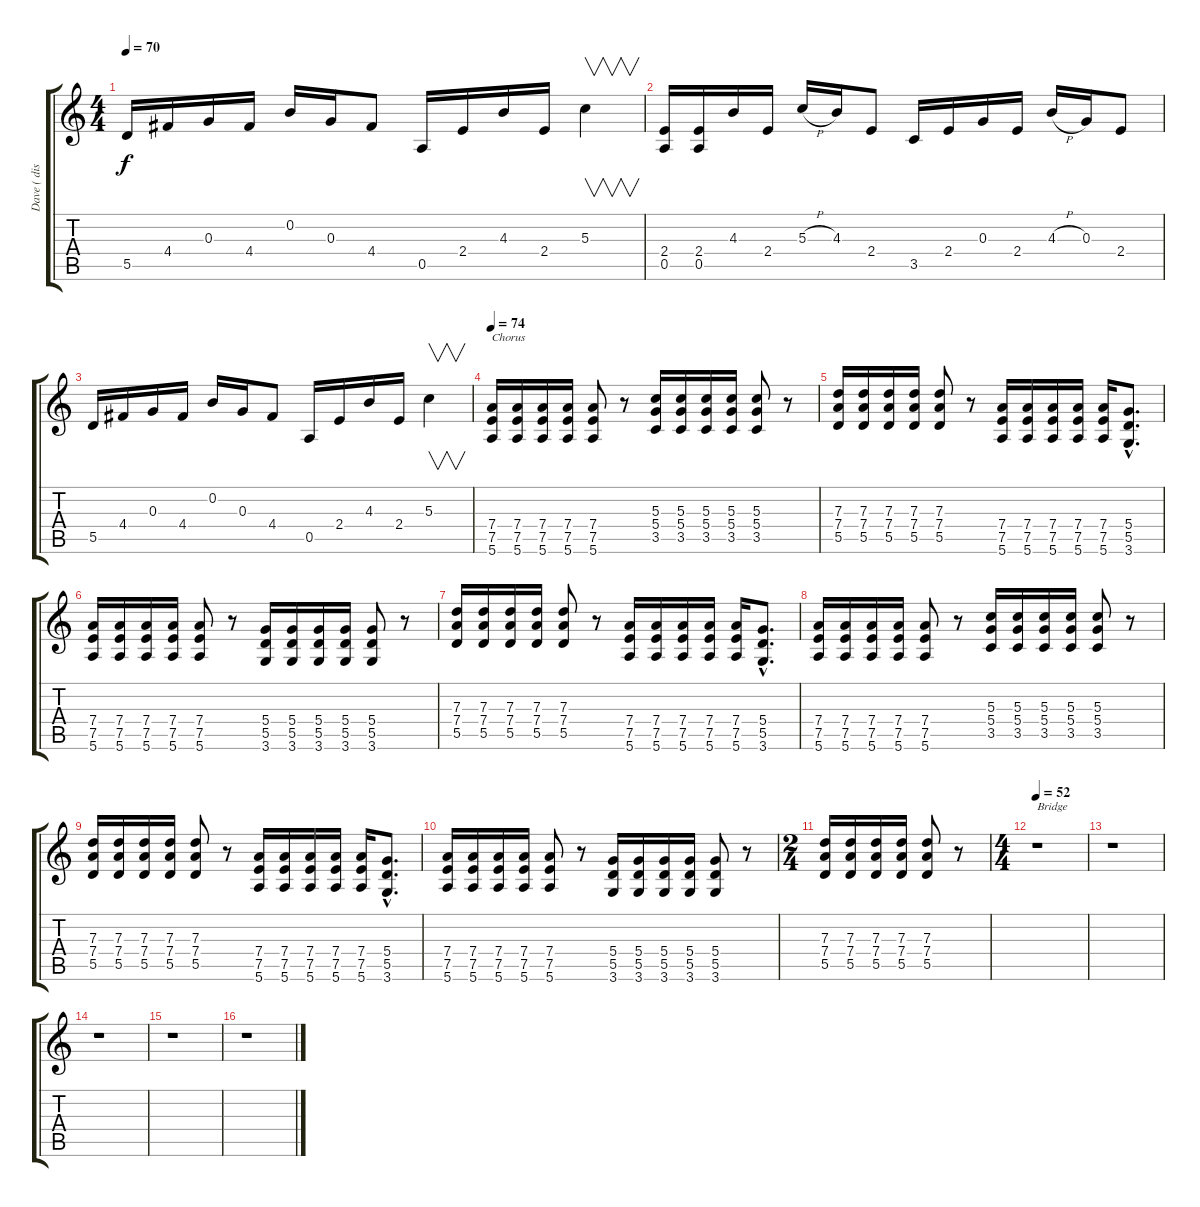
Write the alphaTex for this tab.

\track ("Dave ( distortion )" "Dave ( dis") {instrument distortionguitar}
\staff {score tabs}
\tuning (E4 B3 G3 D3 A2 E2) {hide}
\ts (4 4)
\tempo 70
\clef g2
\ks c
5.5.16{dy f} 4.4.16 0.3.16 4.4.16 0.2.16 0.3.16 4.4.8 0.5.16 2.4.16 4.3.16 2.4.16 5.3.4{v} |
(2.4 0.5).16 (2.4 0.5).16 4.3.16 2.4.16 5.3{h}.16 4.3.16 2.4.8 3.5.16 2.4.16 0.3.16 2.4.16 4.3{h}.16 0.3.16 2.4.8 |
5.5.16 4.4.16 0.3.16 4.4.16 0.2.16 0.3.16 4.4.8 0.5.16 2.4.16 4.3.16 2.4.16 5.3.4{v} |
\tempo 74
(7.4 7.5 5.6).16{txt "Chorus"} (7.4 7.5 5.6).16 (7.4 7.5 5.6).16 (7.4 7.5 5.6).16 (7.4 7.5 5.6).8 r.8 (5.3 5.4 3.5).16 (5.3 5.4 3.5).16 (5.3 5.4 3.5).16 (5.3 5.4 3.5).16 (5.3 5.4 3.5).8 r.8 |
(7.3 7.4 5.5).16 (7.3 7.4 5.5).16 (7.3 7.4 5.5).16 (7.3 7.4 5.5).16 (7.3 7.4 5.5).8 r.8 (7.4 7.5 5.6).16 (7.4 7.5 5.6).16 (7.4 7.5 5.6).16 (7.4 7.5 5.6).16 (7.4 7.5 5.6).16 (5.4{hac} 5.5{hac} 3.6{hac}).8{d} |
(7.4 7.5 5.6).16 (7.4 7.5 5.6).16 (7.4 7.5 5.6).16 (7.4 7.5 5.6).16 (7.4 7.5 5.6).8 r.8 (5.4 5.5 3.6).16 (5.4 5.5 3.6).16 (5.4 5.5 3.6).16 (5.4 5.5 3.6).16 (5.4 5.5 3.6).8 r.8 |
(7.3 7.4 5.5).16 (7.3 7.4 5.5).16 (7.3 7.4 5.5).16 (7.3 7.4 5.5).16 (7.3 7.4 5.5).8 r.8 (7.4 7.5 5.6).16 (7.4 7.5 5.6).16 (7.4 7.5 5.6).16 (7.4 7.5 5.6).16 (7.4 7.5 5.6).16 (5.4{hac} 5.5{hac} 3.6{hac}).8{d} |
(7.4 7.5 5.6).16 (7.4 7.5 5.6).16 (7.4 7.5 5.6).16 (7.4 7.5 5.6).16 (7.4 7.5 5.6).8 r.8 (5.3 5.4 3.5).16 (5.3 5.4 3.5).16 (5.3 5.4 3.5).16 (5.3 5.4 3.5).16 (5.3 5.4 3.5).8 r.8 |
(7.3 7.4 5.5).16 (7.3 7.4 5.5).16 (7.3 7.4 5.5).16 (7.3 7.4 5.5).16 (7.3 7.4 5.5).8 r.8 (7.4 7.5 5.6).16 (7.4 7.5 5.6).16 (7.4 7.5 5.6).16 (7.4 7.5 5.6).16 (7.4 7.5 5.6).16 (5.4{hac} 5.5{hac} 3.6{hac}).8{d} |
(7.4 7.5 5.6).16 (7.4 7.5 5.6).16 (7.4 7.5 5.6).16 (7.4 7.5 5.6).16 (7.4 7.5 5.6).8 r.8 (5.4 5.5 3.6).16 (5.4 5.5 3.6).16 (5.4 5.5 3.6).16 (5.4 5.5 3.6).16 (5.4 5.5 3.6).8 r.8 |
\ts (2 4)
(7.3 7.4 5.5).16 (7.3 7.4 5.5).16 (7.3 7.4 5.5).16 (7.3 7.4 5.5).16 (7.3 7.4 5.5).8 r.8 |
\ts (4 4)
\tempo 52
r.1{txt "Bridge"} |
r.1 |
r.1 |
r.1 |
r.1
